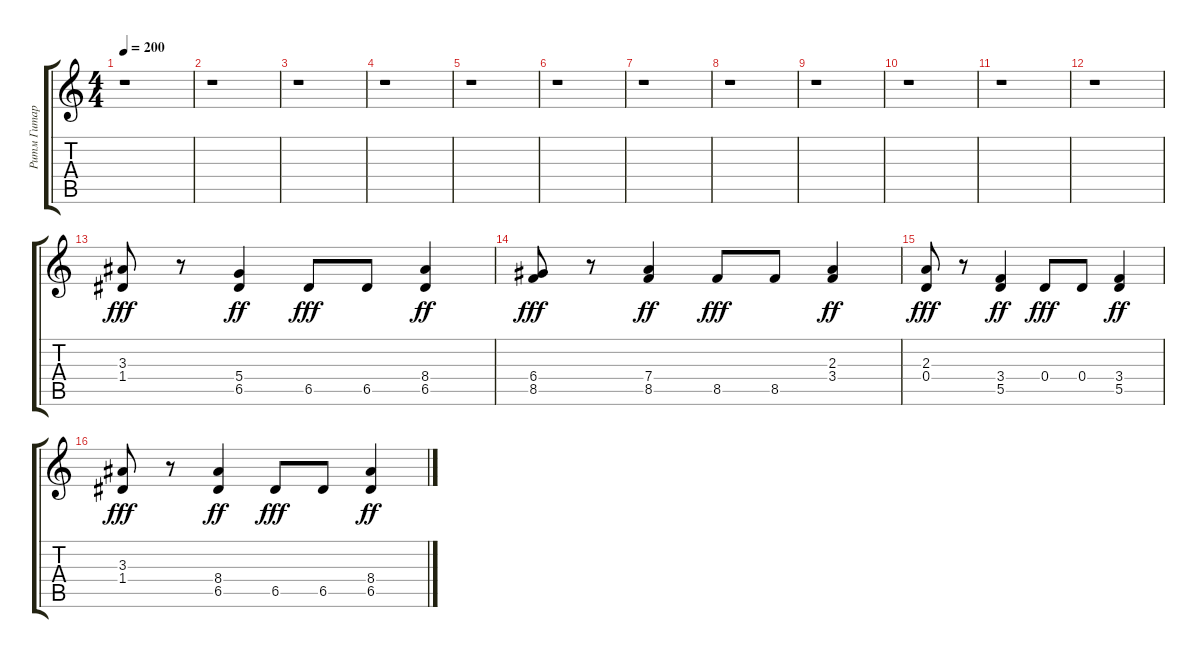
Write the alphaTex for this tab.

\track ("Ритм Гитара" "Ритм Гитар") {instrument distortionguitar}
\staff {score tabs}
\tuning (E4 B3 G3 D3 A2 E2) {hide}
\ts (4 4)
\tempo 200
\clef g2
\ks c
r.1{dy ff} |
r.1 |
r.1 |
r.1 |
r.1 |
r.1 |
r.1 |
r.1 |
r.1 |
r.1 |
r.1 |
r.1 |
(3.3 1.4).8{dy fff} r.8 (5.4 6.5).4{dy ff} 6.5.8{dy fff} 6.5.8 (8.4 6.5).4{dy ff} |
(6.4 8.5).8{dy fff} r.8 (7.4 8.5).4{dy ff} 8.5.8{dy fff} 8.5.8 (2.3 3.4).4{dy ff} |
(2.3 0.4).8{dy fff} r.8 (3.4 5.5).4{dy ff} 0.4.8{dy fff} 0.4.8 (3.4 5.5).4{dy ff} |
(3.3 1.4).8{dy fff} r.8 (8.4 6.5).4{dy ff} 6.5.8{dy fff} 6.5.8 (8.4 6.5).4{dy ff}
